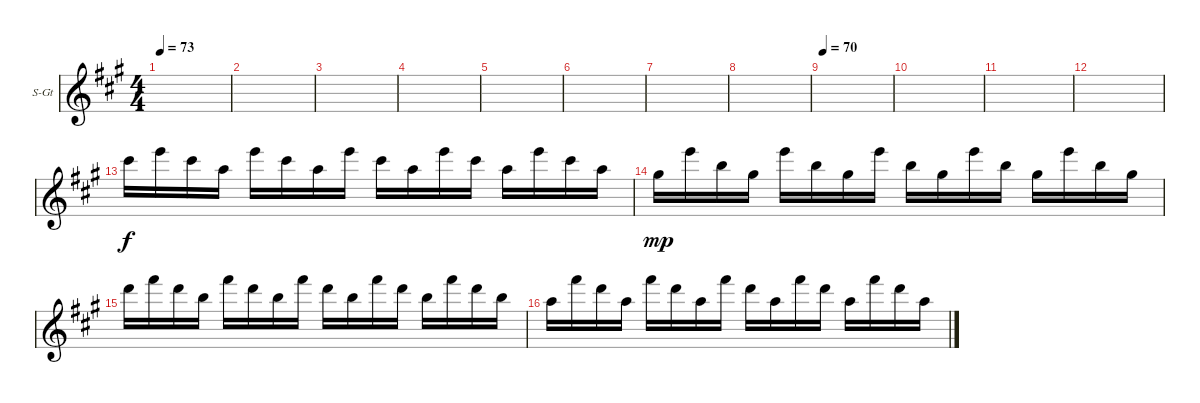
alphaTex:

\defaultSystemsLayout 4
\bracketExtendMode groupsimilarinstruments
\firstSystemTrackNameOrientation horizontal
\otherSystemsTrackNameOrientation horizontal
\track ("Клавиши (2)" "S-Gt") {instrument acousticgrandpiano}
\staff {score}
\tuning (E4 B3 G3 D3 A2 E2)
\displaytranspose 12
\ts (4 4)
\tempo 73
\clef g2
\scale
0.333333
\ks a
|
\scale
0.333333 |
\scale
0.333333 |
\scale
0.333333 |
\scale
0.333333 |
\scale
0.333333 |
\scale
0.333333 |
\scale
0.333333 |
\tempo 70
\scale
0.333333 |
\scale
0.333333 |
\scale
0.333333 |
\scale
0.333333 |
\scale
0.333333 14.2.16 12.1.16 14.2.16 14.3.16 12.1.16 14.2.16 14.3.16 12.1.16 14.2.16 14.3.16 12.1.16 14.2.16 14.3.16 12.1.16{dy f} 14.2.16 14.3.16 |
\scale
0.333333 13.3.16{dy mp} 12.1.16 12.2.16 13.3.16 12.1.16 12.2.16 13.3.16 12.1.16 12.2.16 13.3.16 12.1.16 12.2.16 13.3.16 12.1.16 12.2.16 13.3.16 |
15.2.16 14.1.16 15.2.16 16.3.16 14.1.16 15.2.16 16.3.16 14.1.16 15.2.16 16.3.16 14.1.16 15.2.16 16.3.16 14.1.16 15.2.16 16.3.16 |
14.3.16 14.1.16 15.2.16 14.3.16 14.1.16 15.2.16 14.3.16 14.1.16 15.2.16 14.3.16 14.1.16 15.2.16 14.3.16 14.1.16 15.2.16 14.3.16
